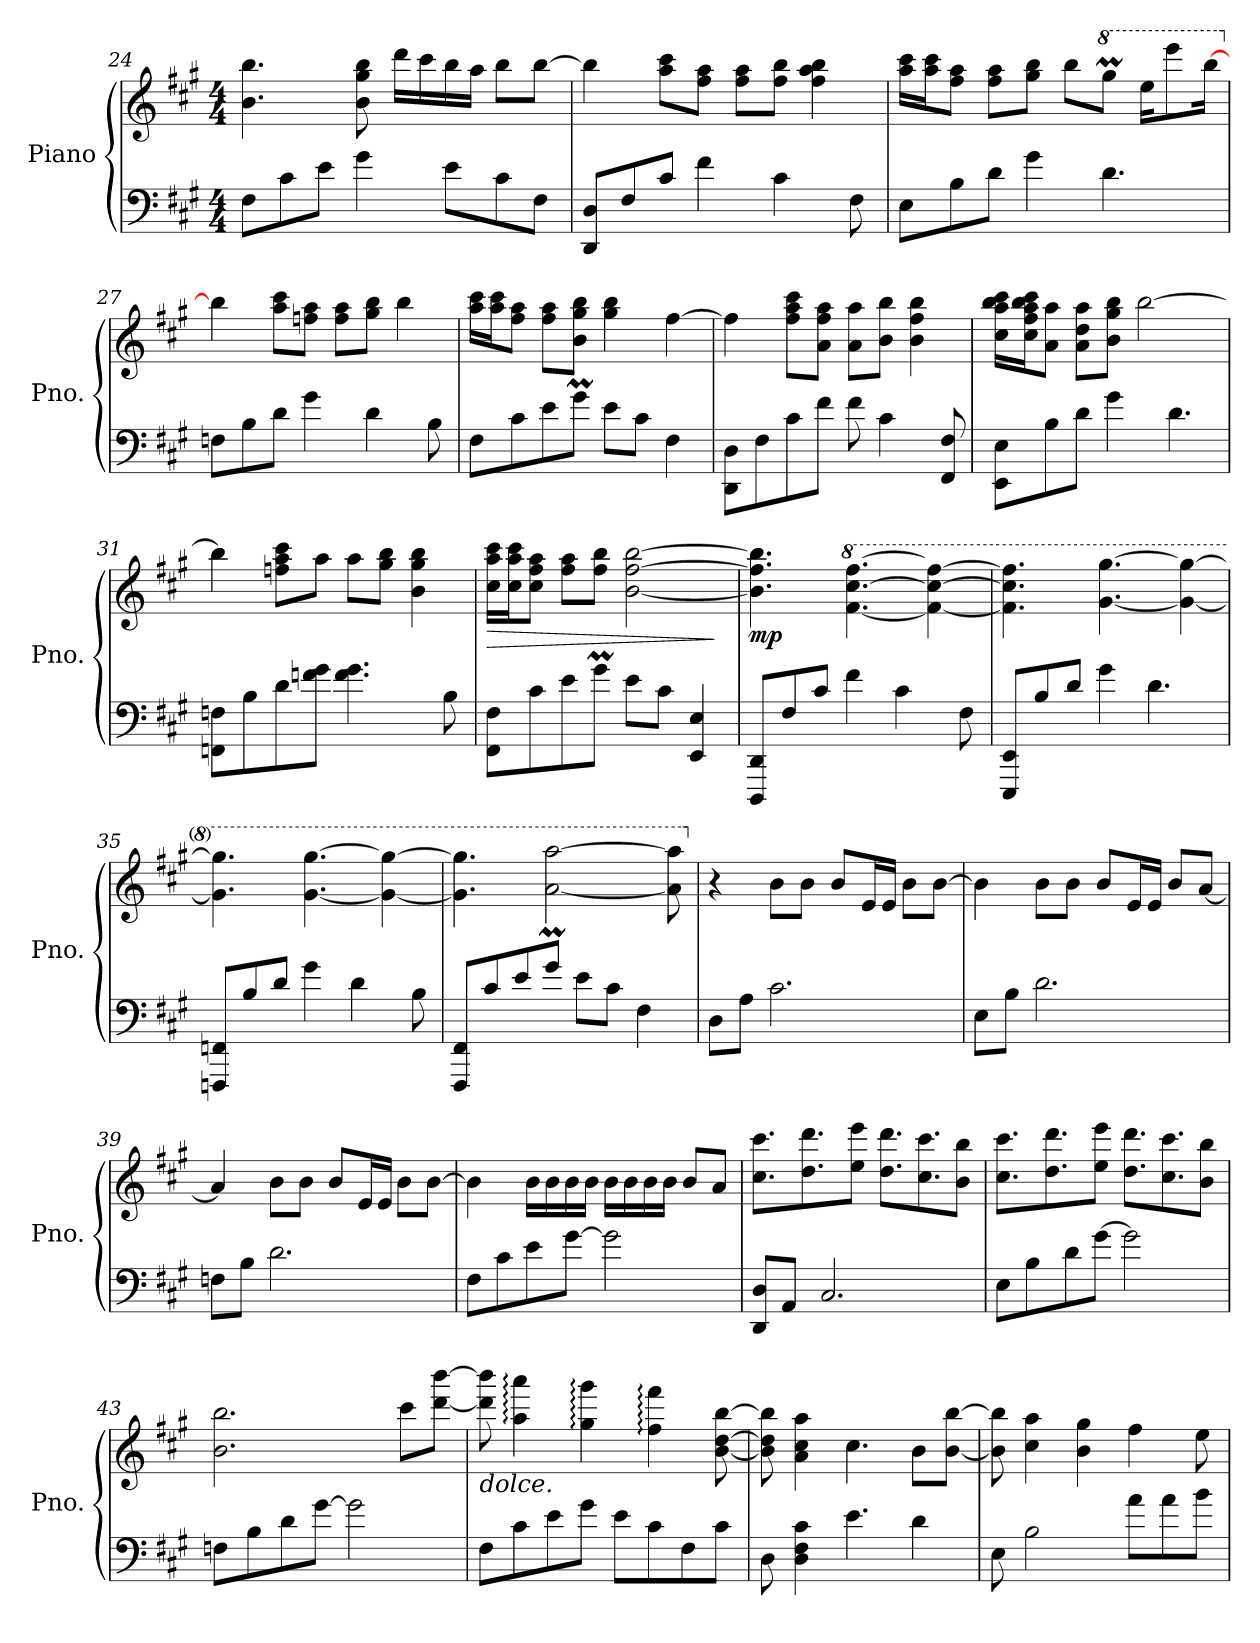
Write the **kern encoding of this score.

**kern	**kern	**dynam
*part1	*part1	*part1
*staff2	*staff1	*staff1/2
*I"Piano	*	*
*I'Pno.	*	*
*clefF4	*clefG2	*
*k[f#c#g#]	*k[f#c#g#]	*
*M4/4	*M4/4	*
=24	=24	=24
8F#\L	4.b\ 4.bb\	.
8c#\	.	.
8e\J	.	.
4g#\	8b\ 8gg#\ 8bb\	.
.	16ddd\LL	.
.	16ccc#\	.
8e\L	16bb\	.
.	16aa\JJ	.
8c#\	8bb\L	.
8F#\J	[8bb\J	.
!!LO:LB:g=z
=25	=25	=25
8DD/ 8D/L	4bb\]	.
8F#/	.	.
8c#/J	8aa\ 8ccc#\L	.
4f#\	8ff#\ 8aa\J	.
.	8ff#\ 8aa\L	.
4c#\	8ff#\ 8bb\J	.
.	4ff#\ 4aa\ 4bb\	.
8F#\	.	.
=26	=26	=26
8E\L	16aa\ 16ccc#\LL	.
.	16aa\ 16ccc#\J	.
8B\	8ff#\ 8aa\J	.
8d\J	8ff#\ 8aa\L	.
4g#\	8gg#\ 8bb\J	.
.	8bb\L	.
*	*8va	*
4.d\	8ggg#m\J	.
.	16eee\KL	.
.	8eeee\	.
.	[16bbb\Jk	.
=27	=27	=27
*	*X8va	*
8Fn\L	4bb\]	.
8B\	.	.
8d\J	8aa\ 8ccc#\L	.
4g#\	8ffn\ 8aa\J	.
.	8ff\ 8aa\L	.
4d\	8gg#\ 8bb\J	.
.	4bb\	.
8B\	.	.
!!LO:LB:g=z
=28	=28	=28
8F#\L	16aa\ 16ccc#\LL	.
.	16aa\ 16ccc#\J	.
8c#\	8ff#\ 8aa\J	.
8e\	8ff#\ 8aa\L	.
8g#m\J	8b\ 8gg#\ 8bb\J	.
8e\L	4gg#\ 4bb\	.
8c#\J	.	.
4F#\	[4ff#\	.
=29	=29	=29
8DD\ 8D\L	4ff#\]	.
8F#\	.	.
8c#\	8ff#\ 8aa\ 8ccc#\L	.
8f#\J	8a\ 8ff#\ 8aa\J	.
8f#\	8a\ 8aa\L	.
4c#\	8b\ 8bb\J	.
.	4b\ 4ff#\ 4bb\	.
8FF#/ 8F#/	.	.
=30	=30	=30
8EE\ 8E\L	16cc#\ 16aa\ 16bb\ 16ccc#\LL	.
.	16cc#\ 16ff#\ 16aa\ 16bb\ 16ccc#\J	.
8B\	8a\ 8aa\J	.
8d\J	8a\ 8dd\ 8aa\L	.
4g#\	8b\ 8gg#\ 8bb\J	.
.	[2bb\	.
4.d\	.	.
!!LO:LB:g=z
=31	=31	=31
8FFn\ 8Fn\L	4bb\]	.
8B\	.	.
8d\	8ffn\ 8aa\ 8ccc#\L	.
8fn\ 8g#\J	8aa\J	.
4.f\ 4.g#\	8aa\L	.
.	8gg#\ 8bb\J	.
.	4b\ 4gg#\ 4bb\	.
8B\	.	.
=32	=32	=32
!	!	!LO:HP:b
8FF#\ 8F#\L	16cc#\ 16aa\ 16ccc#\LL	>
.	16cc#\ 16aa\ 16ccc#\J	.
8c#\	8cc#\ 8ff#\ 8aa\J	.
8e\	8ff#\ 8aa\L	.
8g#m\J	8ff#\ 8bb\J	.
8e\L	[2b\ [2ff#\ [2bb\	.
8c#\J	.	.
4EE/ 4E/	.	.
.	.	]
=33	=33	=33
!	!	!LO:DY:b
8DDD/ 8DD/L	4.b\] 4.ff#\] 4.bb\]	mp
8F#/	.	.
8c#/J	.	.
*	*8va	*
4f#\	[4.ff#\ [4.ccc#\ [4.fff#\	.
4c#\	.	.
.	4ff#\_ 4ccc#\_ 4fff#\_	.
8F#\	.	.
!!LO:LB:g=z
=34	=34	=34
8EEE/ 8EE/L	4.ff#\] 4.ccc#\] 4.fff#\]	.
8B/	.	.
8d/J	.	.
4g#\	[4.gg#\ [4.ggg#\	.
4.d\	.	.
.	4gg#\_ 4ggg#\_	.
=35	=35	=35
8FFFn/ 8FFn/L	4.gg#\] 4.ggg#\]	.
8B/	.	.
8d/J	.	.
4g#\	[4.gg#\ [4.ggg#\	.
4d\	.	.
.	4gg#\_ 4ggg#\_	.
8B\	.	.
=36	=36	=36
8FFF#/ 8FF#/L	4.gg#\] 4.ggg#\]	.
8c#/	.	.
8e/	.	.
8g#m/J	[2aa\ [2aaa\	.
8e\L	.	.
8c#\J	.	.
4F#\	.	.
.	8aa\] 8aaa\]	.
!!LO:LB:g=z
=37	=37	=37
*	*X8va	*
8D\L	4r	.
8A\J	.	.
2.c#\	8b\L	.
.	8b\J	.
.	8b/L	.
.	16e/L	.
.	16e/JJ	.
.	8b\L	.
.	[8b\J	.
=38	=38	=38
8E\L	4b\]	.
8B\J	.	.
2.d\	8b\L	.
.	8b\J	.
.	8b/L	.
.	16e/L	.
.	16e/JJ	.
.	8b/L	.
.	[8a/J	.
=39	=39	=39
8Fn\L	4a/]	.
8B\J	.	.
2.d\	8b\L	.
.	8b\J	.
.	8b/L	.
.	16e/L	.
.	16e/JJ	.
.	8b\L	.
.	[8b\J	.
!!LO:PB:g=z
=40	=40	=40
8F#\L	4b\]	.
8c#\	.	.
8e\	16b\LL	.
.	16b\	.
[8g#\J	16b\	.
.	16b\JJ	.
2g#\]	16b\LL	.
.	16b\	.
.	16b\	.
.	16b\JJ	.
.	8b/L	.
.	8a/J	.
=41	=41	=41
8DD/ 8D/L	8.cc#\ 8.ccc#\L	.
8AA/J	.	.
.	8.dd\ 8.ddd\	.
2.C#/	.	.
.	8ee\ 8eee\J	.
.	8.dd\ 8.ddd\L	.
.	8.cc#\ 8.ccc#\	.
.	8b\ 8bb\J	.
=42	=42	=42
8E\L	8.cc#\ 8.ccc#\L	.
8B\	.	.
.	8.dd\ 8.ddd\	.
8d\	.	.
[8g#\J	8ee\ 8eee\J	.
2g#\]	8.dd\ 8.ddd\L	.
.	8.cc#\ 8.ccc#\	.
.	8b\ 8bb\J	.
!!LO:LB:g=z
=43	=43	=43
8Fn\L	2.b\ 2.bb\	.
8B\	.	.
8d\	.	.
[8g#\J	.	.
2g#\]	.	.
.	8ccc#\L	.
.	[8ddd\ [8bbb\J	.
=44	=44	=44
!	!LO:TX:b:i:t=dolce.	!
8F#\L	8ddd\] 8bbb\]	.
8c#\	4aa\: 4aaa\:	.
8e\	.	.
8g#\J	4gg#\: 4ggg#\:	.
8e\L	.	.
8c#\	4ff#\: 4fff#\:	.
8F#\	.	.
8c#\J	[8b\ [8dd\ [8bb\	.
=45	=45	=45
8D\	8b\] 8dd\] 8bb\]	.
4D\ 4F#\ 4c#\	4a\ 4cc#\ 4aa\	.
4.e\	4.cc#\	.
4d\	8b\L	.
.	[8b\ [8bb\J	.
=46	=46	=46
8E\	8b\] 8bb\]	.
2B\	4cc#\ 4aa\	.
.	4b\ 4gg#\	.
8a\L	4ff#\	.
8a\	.	.
8b\J	8ee\	.
=	=	=
*-	*-	*-
